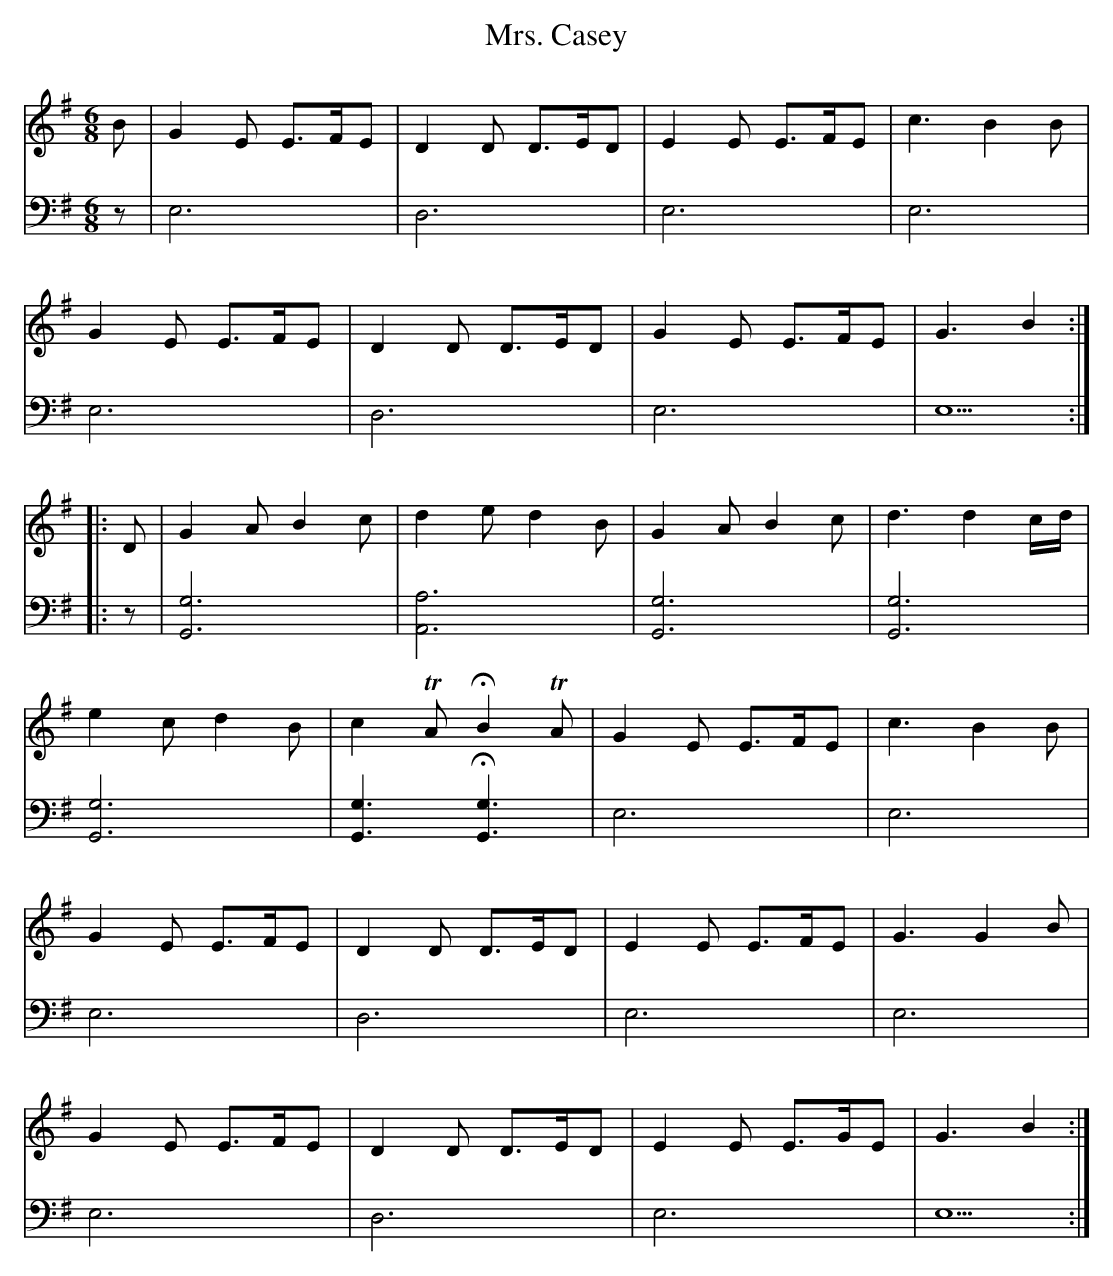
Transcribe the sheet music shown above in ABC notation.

X:1
T:Mrs. Casey
M:6/8
L:1/8
K:G
V:1
B|G2E E>FE |D2D D>ED|E2E E>FE|c3 B2B|
G2E E>FE |D2D D>ED|G2E E>FE|G3B2:|
|:D|G2A B2c|d2e d2B|G2A B2c|d3 d2 c/d/|
e2c d2B|c2TA !fermata!B2TA|G2E E>FE |c3 B2B|
G2E E>FE|D2D D>ED|E2E E>FE|G3 G2B|
G2E E>FE|D2D D>ED|E2E E>GE|G3B2:|]
V:2 clef = bass
z|E,6|D,6|E,6|E,6|
E,6|D,6|E,6|E,5:|
|:z|[G,,6G,6]|[A,,6A,6]|[G,,6G,6]|[G,,6G,6]|
[G,,6G,6]|[G,,3G,3] !fermata![G,,3G,3]|E,6|E,6|
E,6|D,6|E,6|E,6|
E,6|D,6|E,6|E,5:|]
